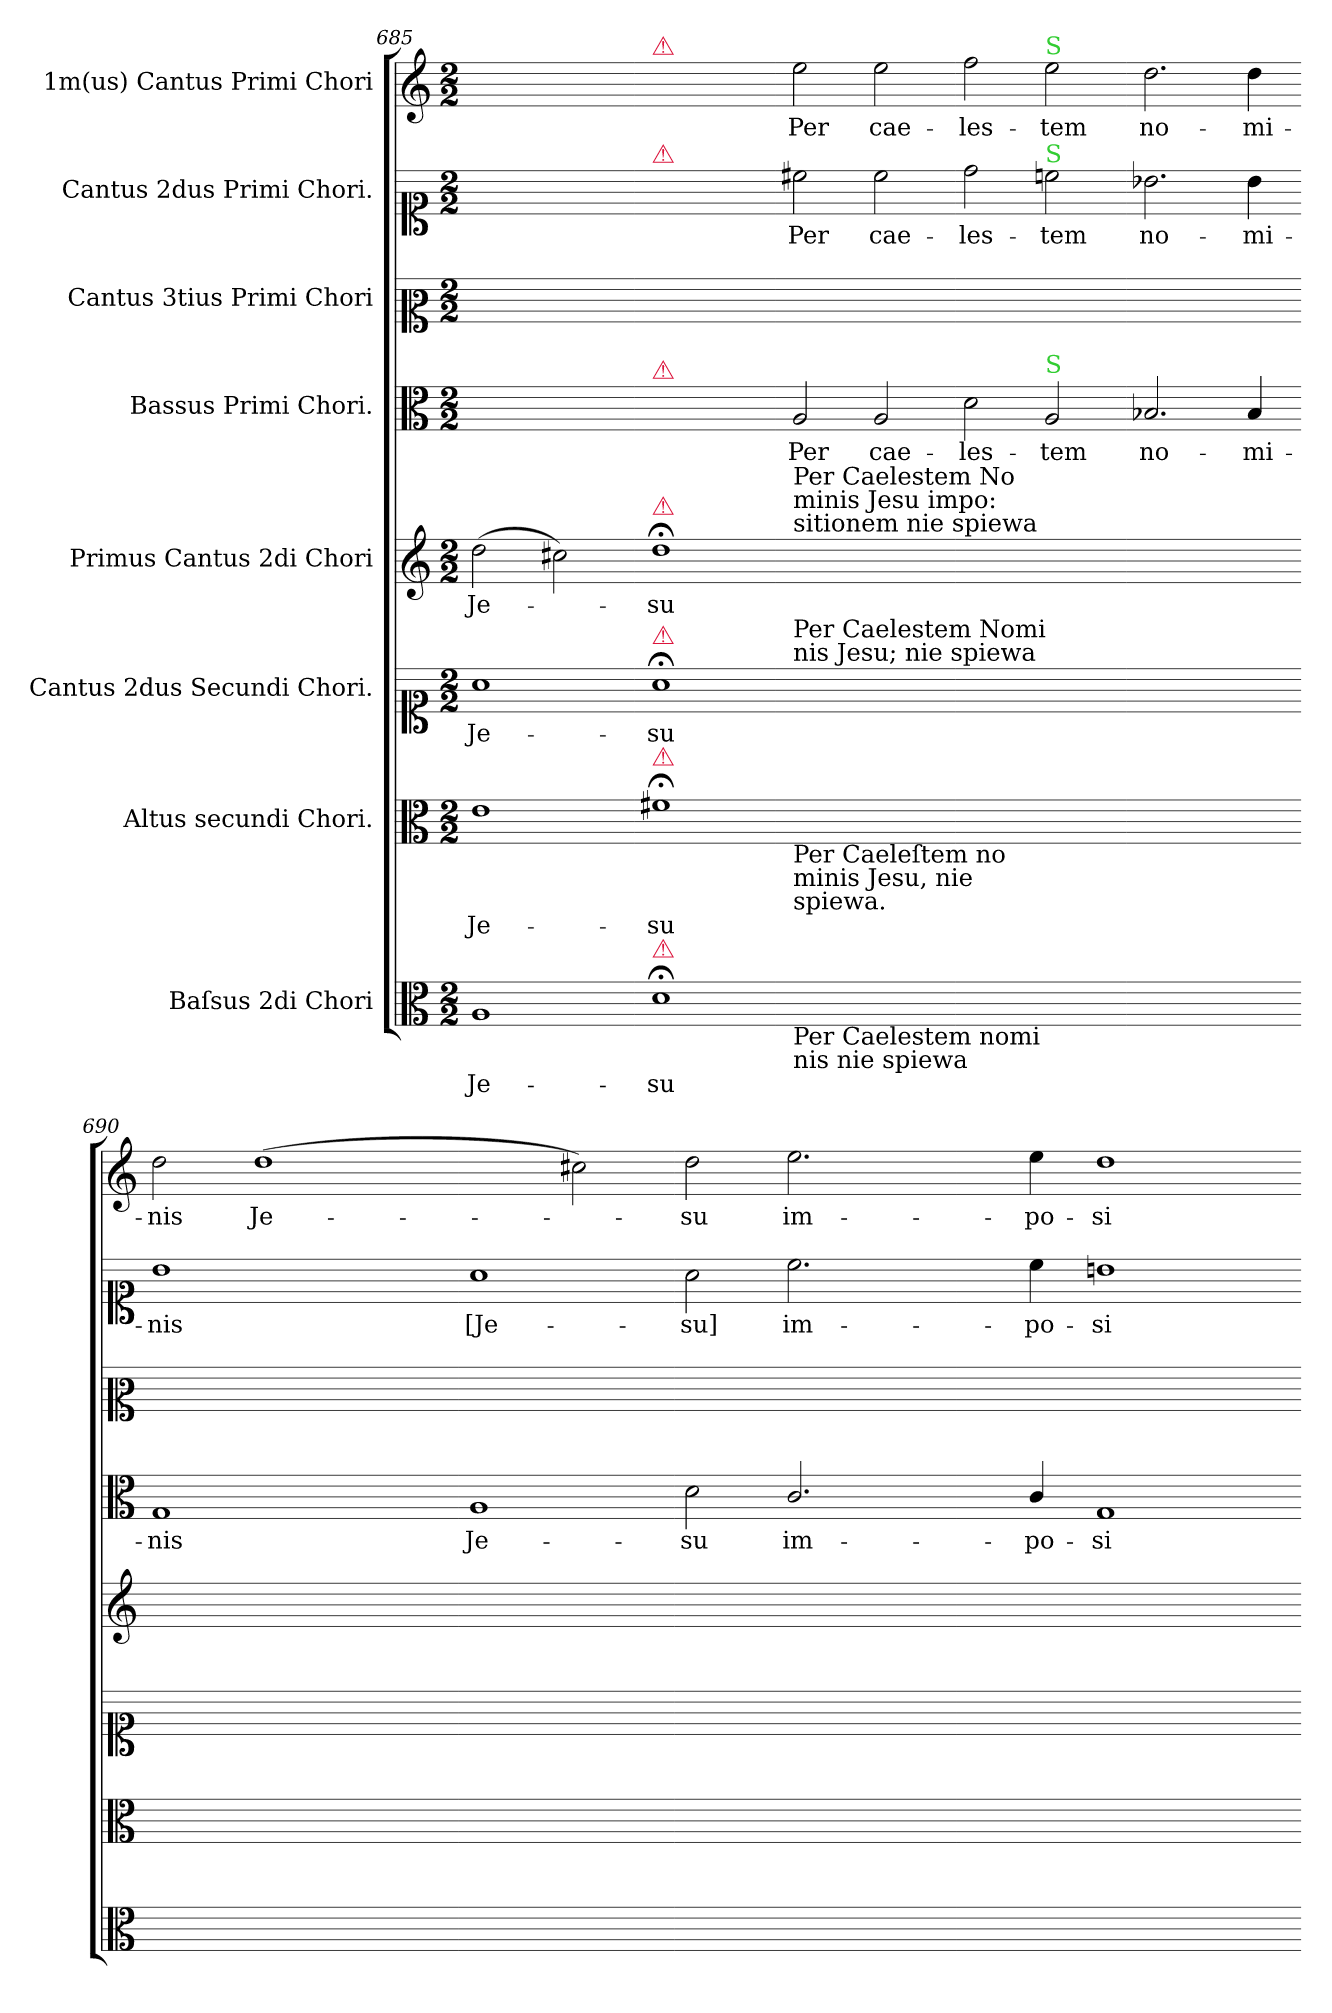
**kern	**text	**kern	**text	**kern	**text	**kern	**text	**kern	**text	**kern	**kern	**text	**kern	**text
*part8	*part8	*part7	*part7	*part6	*part6	*part5	*part5	*part4	*part4	*part3	*part2	*part2	*part1	*part1
*staff8	*staff8	*staff7	*staff7	*staff6	*staff6	*staff5	*staff5	*staff4	*staff4	*staff3	*staff2	*staff2	*staff1	*staff1
*I"Baſsus 2di Chori	*	*I"Altus secundi Chori.	*	*I"Cantus 2dus Secundi Chori.	*	*I"Primus Cantus 2di Chori	*	*I"Bassus Primi Chori.	*	*I"Cantus 3tius Primi Chori	*I"Cantus 2dus Primi Chori.	*	*I"1m(us) Cantus Primi Chori	*
*clefC3	*	*clefC3	*	*clefC1	*	*clefG2	*	*clefC3	*	*clefC2	*clefC1	*	*clefG2	*
*k[]	*	*k[]	*	*k[]	*	*k[]	*	*k[]	*	*k[]	*k[]	*	*k[]	*
*M2/2	*	*M2/2	*	*M2/2	*	*M2/2	*	*M2/2	*	*M2/2	*M2/2	*	*M2/2	*
=685	=685	=685	=685	=685	=685	=685	=685	=685	=685	=685	=685	=685	=685	=685
1A	Je-	1e	Je-	1a	Je-	(2dd\	Je-	1ryy	.	1ryy	1ryy	.	1ryy	.
.	.	.	.	.	.	2cc#X\)	.	.	.	.	.	.	.	.
=686-	=686-	=686-	=686-	=686-	=686-	=686-	=686-	=686-	=686-	=686-	=686-	=686-	=686-	=686-
!	!	!	!	!	!	!	!	!	!	!	!	!	!LO:TX:a:color=crimson:t=⚠	!
!	!	!	!	!	!	!	!	!	!	!	!LO:TX:a:color=crimson:t=⚠	!	!	!
!	!	!	!	!	!	!	!	!LO:TX:a:color=crimson:t=⚠	!	!	!	!	!	!
!	!	!	!	!	!	!LO:TX:a:color=crimson:t=⚠	!	!	!	!	!	!	!	!
!	!	!	!	!LO:TX:a:color=crimson:t=⚠	!	!	!	!	!	!	!	!	!	!
!	!	!LO:TX:a:color=crimson:t=⚠	!	!	!	!	!	!	!	!	!	!	!	!
!LO:TX:a:color=crimson:t=⚠	!	!	!	!	!	!	!	!	!	!	!	!	!	!
1d;	-su	1f#X;	-su	1a;	-su	1dd;	-su	1ryy	.	1ryy	1ryy	.	1ryy	.
=687-	=687-	=687-	=687-	=687-	=687-	=687-	=687-	=687-	=687-	=687-	=687-	=687-	=687-	=687-
!	!	!	!	!	!	!LO:TX:a:t=Per Caelestem No\nminis Jesu impo&colon;\nsitionem nie spiewa	!	!	!	!	!	!	!	!
!	!	!	!	!LO:TX:a:t=Per Caelestem Nomi\nnis Jesu; nie spiewa	!	!	!	!	!	!	!	!	!	!
!	!	!LO:TX:b:t=Per Caeleſtem no\nminis Jesu, nie \nspiewa.	!	!	!	!	!	!	!	!	!	!	!	!
!LO:TX:b:t=Per Caelestem nomi\nnis nie spiewa	!	!	!	!	!	!	!	!	!	!	!	!	!	!
1ryy	.	1ryy	.	1ryy	.	1ryy	.	2A/	Per	1ryy	2cc#X\	Per	2ee\	Per
.	.	.	.	.	.	.	.	2A/	cae-	.	2cc#\	cae-	2ee\	cae-
=688-	=688-	=688-	=688-	=688-	=688-	=688-	=688-	=688-	=688-	=688-	=688-	=688-	=688-	=688-
1ryy	.	1ryy	.	1ryy	.	1ryy	.	2d\	-les-	1ryy	2dd\	-les-	2ff\	-les-
!	!	!	!	!	!	!	!	!	!	!	!	!	!LO:TX:a:color=limegreen:t=S	!
!	!	!	!	!	!	!	!	!	!	!	!LO:TX:a:color=limegreen:t=S	!	!	!
!	!	!	!	!	!	!	!	!LO:TX:a:color=limegreen:t=S	!	!	!	!	!	!
.	.	.	.	.	.	.	.	2A/	-tem	.	2ccn\	-tem	2ee\	-tem
=689-	=689-	=689-	=689-	=689-	=689-	=689-	=689-	=689-	=689-	=689-	=689-	=689-	=689-	=689-
1ryy	.	1ryy	.	1ryy	.	1ryy	.	2.B-X/	no-	1ryy	2.b-X\	no-	2.dd\	no-
.	.	.	.	.	.	.	.	4B-/	-mi-	.	4b-\	-mi-	4dd\	-mi-
=690-	=690-	=690-	=690-	=690-	=690-	=690-	=690-	=690-	=690-	=690-	=690-	=690-	=690-	=690-
1ryy	.	1ryy	.	1ryy	.	1ryy	.	1G	-nis	1ryy	1b-	-nis	2dd\	-nis
.	.	.	.	.	.	.	.	.	.	.	.	.	(1dd\	Je-
2ryy	.	2ryy	.	2ryy	.	2ryy	.	2ryy	.	2ryy	2ryy	.	.	.
=691-	=691-	=691-	=691-	=691-	=691-	=691-	=691-	=691-	=691-	=691-	=691-	=691-	=691-	=691-
1ryy	.	1ryy	.	1ryy	.	1ryy	.	1A	Je-	1ryy	1a	[Je-	2ryy	.
.	.	.	.	.	.	.	.	.	.	.	.	.	2cc#X\)	.
=692-	=692-	=692-	=692-	=692-	=692-	=692-	=692-	=692-	=692-	=692-	=692-	=692-	=692-	=692-
1ryy	.	1ryy	.	1ryy	.	1ryy	.	2d\	-su	1ryy	2a\	-su]	2dd\	-su
.	.	.	.	.	.	.	.	2.c/	im-	.	2.cc\	im-	2.ee\	im-
4ryy	.	4ryy	.	4ryy	.	4ryy	.	.	.	4ryy	.	.	.	.
=693-	=693-	=693-	=693-	=693-	=693-	=693-	=693-	=693-	=693-	=693-	=693-	=693-	=693-	=693-
1ryy	.	1ryy	.	1ryy	.	1ryy	.	4ryy	.	1ryy	4ryy	.	4ryy	.
.	.	.	.	.	.	.	.	4c/	-po-	.	4cc\	-po-	4ee\	-po-
.	.	.	.	.	.	.	.	1G/	-si-	.	1bn\	-si-	1dd\	-si-
2ryy	.	2ryy	.	2ryy	.	2ryy	.	.	.	2ryy	.	.	.	.
=-	=-	=-	=-	=-	=-	=-	=-	=-	=-	=-	=-	=-	=-	=-
*-	*-	*-	*-	*-	*-	*-	*-	*-	*-	*-	*-	*-	*-	*-
